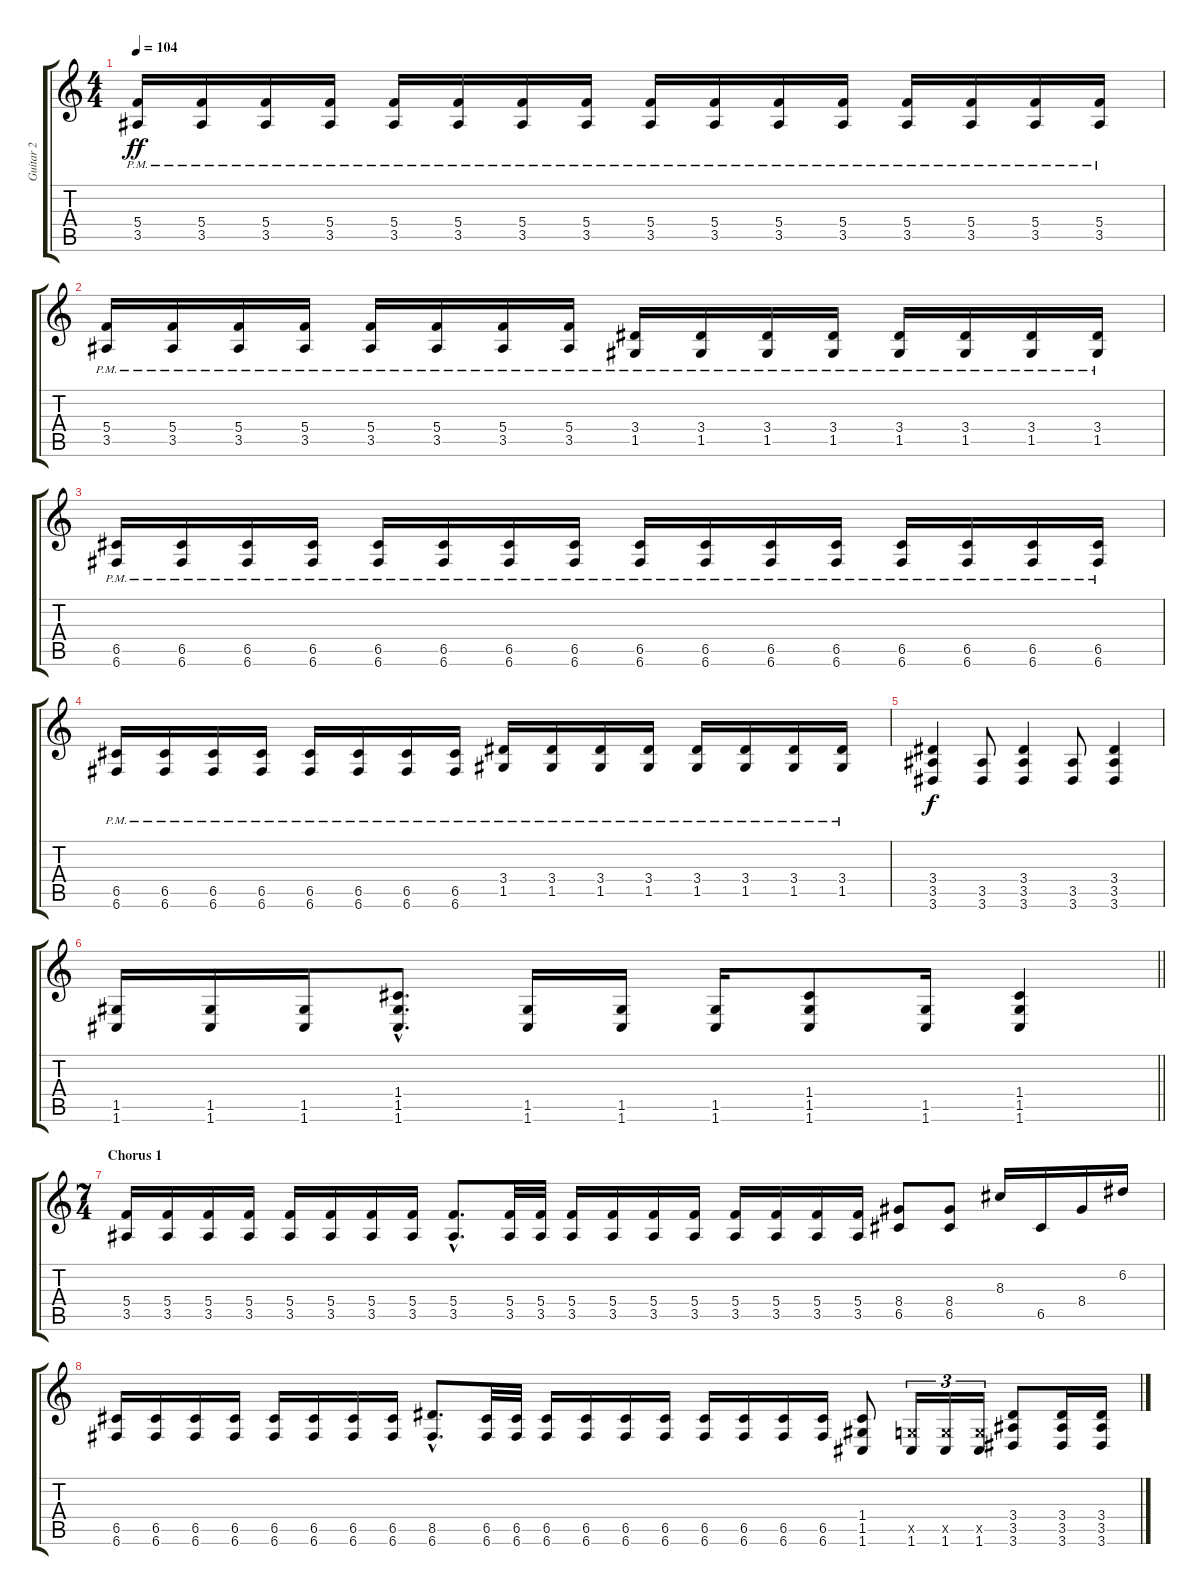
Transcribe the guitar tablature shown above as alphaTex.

\track ("Guitar 2" "Guitar 2") {instrument distortionguitar}
\staff {score tabs}
\tuning (D4 A3 F3 C3 G2 C2) {hide}
\ts (4 4)
\tempo 104
\clef g2
\ks c
(5.4{pm} 3.5).16{dy ff} (5.4{pm} 3.5).16 (5.4{pm} 3.5).16 (5.4{pm} 3.5).16 (5.4{pm} 3.5).16 (5.4{pm} 3.5).16 (5.4{pm} 3.5).16 (5.4{pm} 3.5).16 (5.4{pm} 3.5).16 (5.4{pm} 3.5).16 (5.4{pm} 3.5).16 (5.4{pm} 3.5).16 (5.4{pm} 3.5).16 (5.4{pm} 3.5).16 (5.4{pm} 3.5).16 (5.4{pm} 3.5).16 |
(5.4{pm} 3.5).16 (5.4{pm} 3.5).16 (5.4{pm} 3.5).16 (5.4{pm} 3.5).16 (5.4{pm} 3.5).16 (5.4{pm} 3.5).16 (5.4{pm} 3.5).16 (5.4{pm} 3.5).16 (3.4{pm} 1.5).16 (3.4{pm} 1.5).16 (3.4{pm} 1.5).16 (3.4{pm} 1.5).16 (3.4{pm} 1.5).16 (3.4{pm} 1.5).16 (3.4{pm} 1.5).16 (3.4{pm} 1.5).16 |
(6.5{pm} 6.6).16 (6.5{pm} 6.6).16 (6.5{pm} 6.6).16 (6.5{pm} 6.6).16 (6.5{pm} 6.6).16 (6.5{pm} 6.6).16 (6.5{pm} 6.6).16 (6.5{pm} 6.6).16 (6.5{pm} 6.6).16 (6.5{pm} 6.6).16 (6.5{pm} 6.6).16 (6.5{pm} 6.6).16 (6.5{pm} 6.6).16 (6.5{pm} 6.6).16 (6.5{pm} 6.6).16 (6.5{pm} 6.6).16 |
(6.5{pm} 6.6).16 (6.5{pm} 6.6).16 (6.5{pm} 6.6).16 (6.5{pm} 6.6).16 (6.5{pm} 6.6).16 (6.5{pm} 6.6).16 (6.5{pm} 6.6).16 (6.5{pm} 6.6).16 (3.4{pm} 1.5).16 (3.4{pm} 1.5).16 (3.4{pm} 1.5).16 (3.4{pm} 1.5).16 (3.4{pm} 1.5).16 (3.4{pm} 1.5).16 (3.4{pm} 1.5).16 (3.4{pm} 1.5).16 |
(3.4 3.5 3.6).4{dy f balance 13} (3.5 3.6).8 (3.4 3.5 3.6).4 (3.5 3.6).8 (3.4 3.5 3.6).4 |
\barLineRight lightlight
(1.5 1.6).16 (1.5 1.6).16 (1.5 1.6).16 (1.4{hac} 1.5{hac} 1.6{hac}).8{d} (1.5 1.6).16 (1.5 1.6).16 (1.5 1.6).16 (1.4 1.5 1.6).8 (1.5 1.6).16 (1.4 1.5 1.6).4 |
\ts (7 4)
\section ("" "Chorus 1")
(5.4 3.5).16 (5.4 3.5).16 (5.4 3.5).16 (5.4 3.5).16 (5.4 3.5).16 (5.4 3.5).16 (5.4 3.5).16 (5.4 3.5).16 (5.4{hac} 3.5{hac}).8{d} (5.4 3.5).32 (5.4 3.5).32 (5.4 3.5).16 (5.4 3.5).16 (5.4 3.5).16 (5.4 3.5).16 (5.4 3.5).16 (5.4 3.5).16 (5.4 3.5).16 (5.4 3.5).16 (8.4 6.5).8 (8.4 6.5).8 8.3.16 6.5.16 8.4.16 6.2.16 |
(6.5 6.6).16 (6.5 6.6).16 (6.5 6.6).16 (6.5 6.6).16 (6.5 6.6).16 (6.5 6.6).16 (6.5 6.6).16 (6.5 6.6).16 (8.5{hac} 6.6{hac}).8{d} (6.5 6.6).32 (6.5 6.6).32 (6.5 6.6).16 (6.5 6.6).16 (6.5 6.6).16 (6.5 6.6).16 (6.5 6.6).16 (6.5 6.6).16 (6.5 6.6).16 (6.5 6.6).16 (1.4 1.5 1.6).8 (0.5{x} 1.6).16{tu (3 2)} (0.5{x} 1.6).16{tu (3 2)} (0.5{x} 1.6).16{tu (3 2)} (3.4 3.5 3.6).8 (3.4 3.5 3.6).16 (3.4 3.5 3.6).16
